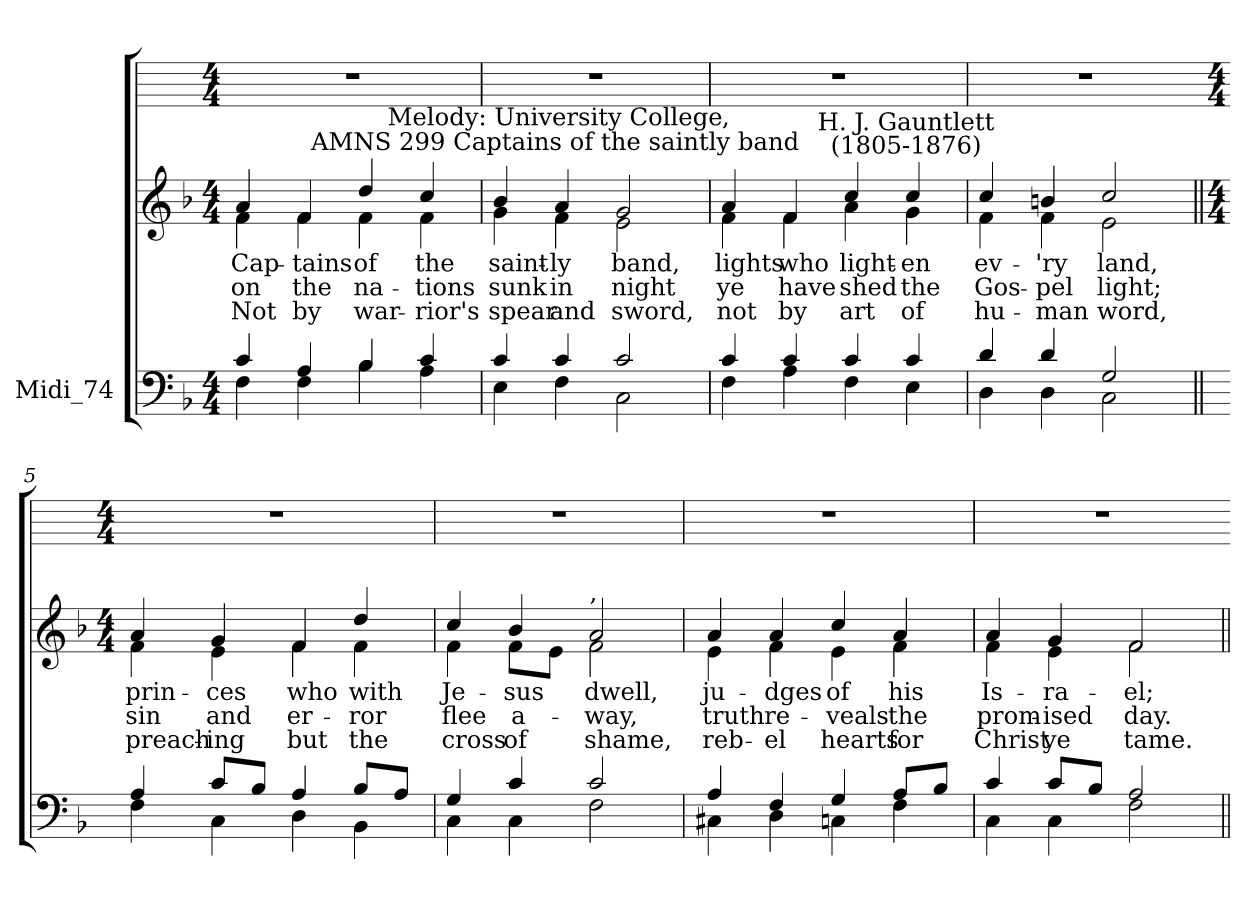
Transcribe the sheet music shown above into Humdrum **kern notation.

**kern	**kern	**text	**text	**text	**kern
*part3	*part2	*part2	*part2	*part2	*part1
*staff3	*staff2	*staff2	*staff2	*staff2	*staff1
*I"Midi_74	*	*	*	*	*
*clefF4	*clefG2	*	*	*	*
*k[b-]	*k[b-]	*	*	*	*
*F:	*F:	*	*	*	*
*M4/4	*M4/4	*	*	*	*M4/4
=1	=1	=1	=1	=1	=1
*^	*	*	*	*	*
!	!	!LO:TX:a:cj:t=J. B. de Santeuil (1630-1697),\ntr. H. W. Baker (1821-1877)	!	!	!	!
!	!	!	!LO:LY:b	!LO:LY:b	!LO:LY:b	!
*	*	*^	*	*	*	*
4c/	4F\	4a/	4f\	Cap-	-on	Not	1r
!	!	!	!	!LO:LY:b	!LO:LY:b	!LO:LY:b	!
4A/	4F\	4f/	4f\	tains	the	by	.
!	!	!	!	!LO:LY:b	!LO:LY:b	!LO:LY:b	!
4B-/	4B-\	4dd/	4f\	of	na-	-war-	.
!	!	!	!	!LO:LY:b	!LO:LY:b	!LO:LY:b	!
4c/	4A\	4cc/	4f\	-the	tions	rior's	.
=2	=2	=2	=2	=2	=2	=2	=2
!	!	!	!	!LO:LY:b	!LO:LY:b	!LO:LY:b	!
4c/	4E\	4b-/	4g\	saint-	-sunk	spear	1r
!	!	!LO:TX:a:cj:t=AMNS 299 Captains of the saintly band	!	!	!	!	!
!	!	!LO:TX:a:cj:t=Melody&colon; University College	!	!	!	!	!
!	!	!	!	!LO:LY:b	!LO:LY:b	!LO:LY:b	!
4c/	4F\	4a/	4f\	ly	in	and	.
!	!	!	!	!LO:LY:b	!LO:LY:b	!LO:LY:b	!
2c/	2C\	2g/	2e\	band,	night	sword,	.
=3	=3	=3	=3	=3	=3	=3	=3
!	!	!LO:TX:a:t=,	!	!	!	!	!
!	!	!	!	!LO:LY:b	!LO:LY:b	!LO:LY:b	!
4c/	4F\	4a/	4f\	lights	ye	not	1r
!	!	!	!	!LO:LY:b	!LO:LY:b	!LO:LY:b	!
4c/	4A\	4f/	4f\	who	have	by	.
!	!	!	!	!LO:LY:b	!LO:LY:b	!LO:LY:b	!
4c/	4F\	4cc/	4a\	light-	-shed	art	.
!	!	!LO:TX:a:cj:t=H. J. Gauntlett\n(1805-1876)	!	!	!	!	!
!	!	!	!	!LO:LY:b	!LO:LY:b	!LO:LY:b	!
4c/	4E\	4cc/	4g\	en	the	of	.
=4	=4	=4	=4	=4	=4	=4	=4
!	!	!	!	!LO:LY:b	!LO:LY:b	!LO:LY:b	!
4d/	4D\	4cc/	4f\	ev-	-Gos-	-hu-	1r
!	!	!	!	!LO:LY:b	!LO:LY:b	!LO:LY:b	!
4d/	4D\	4bn/	4f\	-'ry	pel	man	.
!	!	!	!	!LO:LY:b	!LO:LY:b	!LO:LY:b	!
2G/	2C\	2cc/	2e\	land,	light;	word,	.
!!LO:LB:g=z
=5||	=5||	=5||	=5||	=5	=5	=5	=5
*	*	*M4/4	*	*	*	*	*M4/4
!	!	!	!	!LO:LY:b	!LO:LY:b	!LO:LY:b	!
4A/	4F\	4a/	4f\	prin-	-sin	preach-	1r
!	!	!	!	!LO:LY:b	!LO:LY:b	!LO:LY:b	!
8c/L	4C\	4g/	4e\	-ces	and	ing	.
8B-/J	.	.	.	.	.	.	.
!	!	!	!	!LO:LY:b	!LO:LY:b	!LO:LY:b	!
4A/	4D\	4f/	4f\	who	er-	-but	.
!	!	!	!	!LO:LY:b	!LO:LY:b	!LO:LY:b	!
8B-/L	4BB-\	4dd/	4f\	with	ror	the	.
8A/J	.	.	.	.	.	.	.
=6	=6	=6	=6	=6	=6	=6	=6
!	!	!	!	!LO:LY:b	!LO:LY:b	!LO:LY:b	!
4G/	4C\	4cc/	4f\	Je-	-flee	cross	1r
!	!	!	!	!LO:LY:b	!LO:LY:b	!LO:LY:b	!
4c/	4C\	4b-/	8f\L	sus	a-	-of	.
.	.	.	8e\J	.	.	.	.
!	!	!LO:TX:a:t=,	!	!	!	!	!
!	!	!	!	!LO:LY:b	!LO:LY:b	!LO:LY:b	!
2c/	2F\	2a/	2f\	dwell,	way,	shame,	.
=7	=7	=7	=7	=7	=7	=7	=7
!	!	!	!	!LO:LY:b	!LO:LY:b	!LO:LY:b	!
4A/	4C#X\	4a/	4e\	ju-	-truth	reb-	1r
!	!	!	!	!LO:LY:b	!LO:LY:b	!LO:LY:b	!
4F/	4D\	4a/	4f\	-dges	re-	-el	.
!	!	!	!	!LO:LY:b	!LO:LY:b	!LO:LY:b	!
4G/	4Cn\	4cc/	4e\	of	veals	hearts	.
!	!	!	!	!LO:LY:b	!LO:LY:b	!LO:LY:b	!
8A/L	4F\	4a/	4f\	his	the	for	.
8B-/J	.	.	.	.	.	.	.
=8	=8	=8	=8	=8	=8	=8	=8
!	!	!	!	!LO:LY:b	!LO:LY:b	!LO:LY:b	!
4c/	4C\	4a/	4f\	Is-	-prom-	-Christ	1r
!	!	!	!	!LO:LY:b	!LO:LY:b	!LO:LY:b	!
8c/L	4C\	4g/	4e\	ra-	-ised	ye	.
8B-/J	.	.	.	.	.	.	.
!	!	!	!	!LO:LY:b	!LO:LY:b	!LO:LY:b	!
2A/	2F\	2f/	2f\	el;	day.	tame.	.
*v	*v	*	*	*	*	*	*
*	*v	*v	*	*	*	*
=||	=||	=	=	=	=
*-	*-	*-	*-	*-	*-
